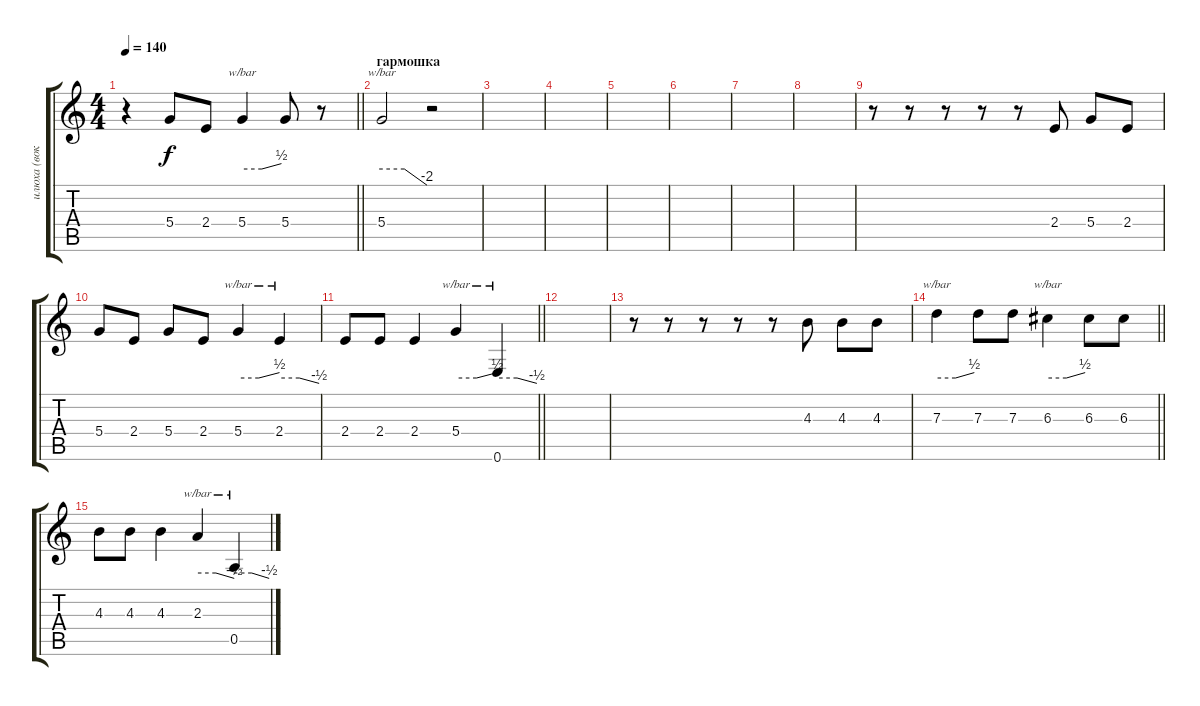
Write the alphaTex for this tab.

\track ("илюха (вокал)" "илюха (вок") {instrument slapbass1}
\staff {score tabs}
\tuning (E4 B3 G3 D3 A2 E2) {hide}
\ts (4 4)
\tempo 140
\clef g2
\barLineRight lightlight
\ks c
r.4{dy f} 5.4.8 2.4.8 5.4.4{tbe (custom default 0 0 30 0 60 2)} 5.4.8 r.8 |
\section ("" "гармошка")
5.4.2{tbe (custom default 0 0 30 0 60 -8)} r.2 |
|
|
|
|
|
|
r.8 r.8 r.8 r.8 r.8 2.4.8 5.4.8 2.4.8 |
5.4.8 2.4.8 5.4.8 2.4.8 5.4.4{tbe (custom default 0 0 30 0 60 2)} 2.4.4{tbe (custom default 0 0 30 0 60 -2)} |
\barLineRight lightlight
2.4.8 2.4.8 2.4.4 5.4.4{tbe (custom default 0 0 30 0 60 2)} 0.6.4{tbe (custom default 0 0 30 0 60 -2)} |
|
r.8 r.8 r.8 r.8 r.8 4.3.8 4.3.8 4.3.8 |
\barLineRight lightlight
7.3.4{tbe (custom default 0 0 30 0 60 2)} 7.3.8 7.3.8 6.3.4{tbe (custom default 0 0 30 0 60 2)} 6.3.8 6.3.8 |
4.3.8 4.3.8 4.3.4 2.3.4{tbe (custom default 0 0 30 0 60 -2)} 0.5.4{tbe (custom default 0 0 30 0 60 -2)}
